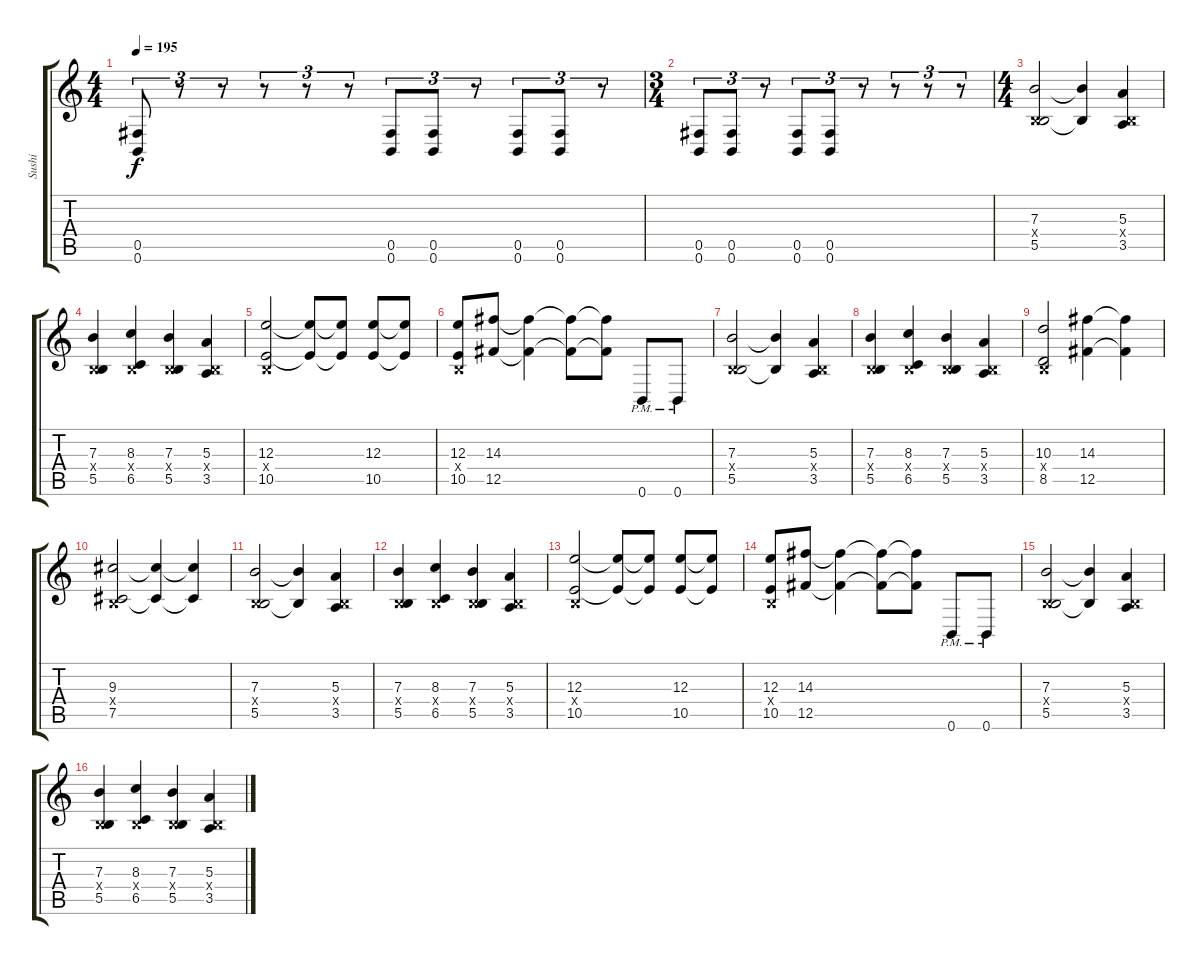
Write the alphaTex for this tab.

\track ("Sushi" "Sushi") {instrument distortionguitar}
\staff {score tabs}
\tuning (Db4 Ab3 E3 B2 Gb2 B1) {hide}
\ts (4 4)
\tempo 195
\clef g2
\ks c
(0.5 0.6).8{tu (3 2) dy f} r.8{tu (3 2)} r.8{tu (3 2)} r.8{tu (3 2)} r.8{tu (3 2)} r.8{tu (3 2)} (0.5 0.6).8{tu (3 2)} (0.5 0.6).8{tu (3 2)} r.8{tu (3 2)} (0.5 0.6).8{tu (3 2)} (0.5 0.6).8{tu (3 2)} r.8{tu (3 2)} |
\ts (3 4)
(0.5 0.6).8{tu (3 2)} (0.5 0.6).8{tu (3 2)} r.8{tu (3 2)} (0.5 0.6).8{tu (3 2)} (0.5 0.6).8{tu (3 2)} r.8{tu (3 2)} r.8{tu (3 2)} r.8{tu (3 2)} r.8{tu (3 2)} |
\ts (4 4)
(7.3 0.4{x} 5.5).2 (7.3{t} 5.5{t}).4 (5.3 0.4{x} 3.5).4 |
(7.3 0.4{x} 5.5).4 (8.3 0.4{x} 6.5).4 (7.3 0.4{x} 5.5).4 (5.3 0.4{x} 3.5).4 |
(12.3 0.4{x} 10.5).2 (12.3{t} 10.5{t}).8 (12.3{t} 10.5{t}).8 (12.3 10.5).8 (12.3{t} 10.5{t}).8 |
(12.3 0.4{x} 10.5).8 (14.3 12.5).8 (14.3{t} 12.5{t}).4 (14.3{t} 12.5{t}).8 (14.3{t} 12.5{t}).8 0.6{pm}.8 0.6{pm}.8 |
(7.3 0.4{x} 5.5).2 (7.3{t} 5.5{t}).4 (5.3 0.4{x} 3.5).4 |
(7.3 0.4{x} 5.5).4 (8.3 0.4{x} 6.5).4 (7.3 0.4{x} 5.5).4 (5.3 0.4{x} 3.5).4 |
(10.3 0.4{x} 8.5).2 (14.3 12.5).4 (14.3{t} 12.5{t}).4 |
(9.3 0.4{x} 7.5).2 (9.3{t} 7.5{t}).4 (9.3{t} 7.5{t}).4 |
(7.3 0.4{x} 5.5).2 (7.3{t} 5.5{t}).4 (5.3 0.4{x} 3.5).4 |
(7.3 0.4{x} 5.5).4 (8.3 0.4{x} 6.5).4 (7.3 0.4{x} 5.5).4 (5.3 0.4{x} 3.5).4 |
(12.3 0.4{x} 10.5).2 (12.3{t} 10.5{t}).8 (12.3{t} 10.5{t}).8 (12.3 10.5).8 (12.3{t} 10.5{t}).8 |
(12.3 0.4{x} 10.5).8 (14.3 12.5).8 (14.3{t} 12.5{t}).4 (14.3{t} 12.5{t}).8 (14.3{t} 12.5{t}).8 0.6{pm}.8 0.6{pm}.8 |
(7.3 0.4{x} 5.5).2 (7.3{t} 5.5{t}).4 (5.3 0.4{x} 3.5).4 |
(7.3 0.4{x} 5.5).4 (8.3 0.4{x} 6.5).4 (7.3 0.4{x} 5.5).4 (5.3 0.4{x} 3.5).4
